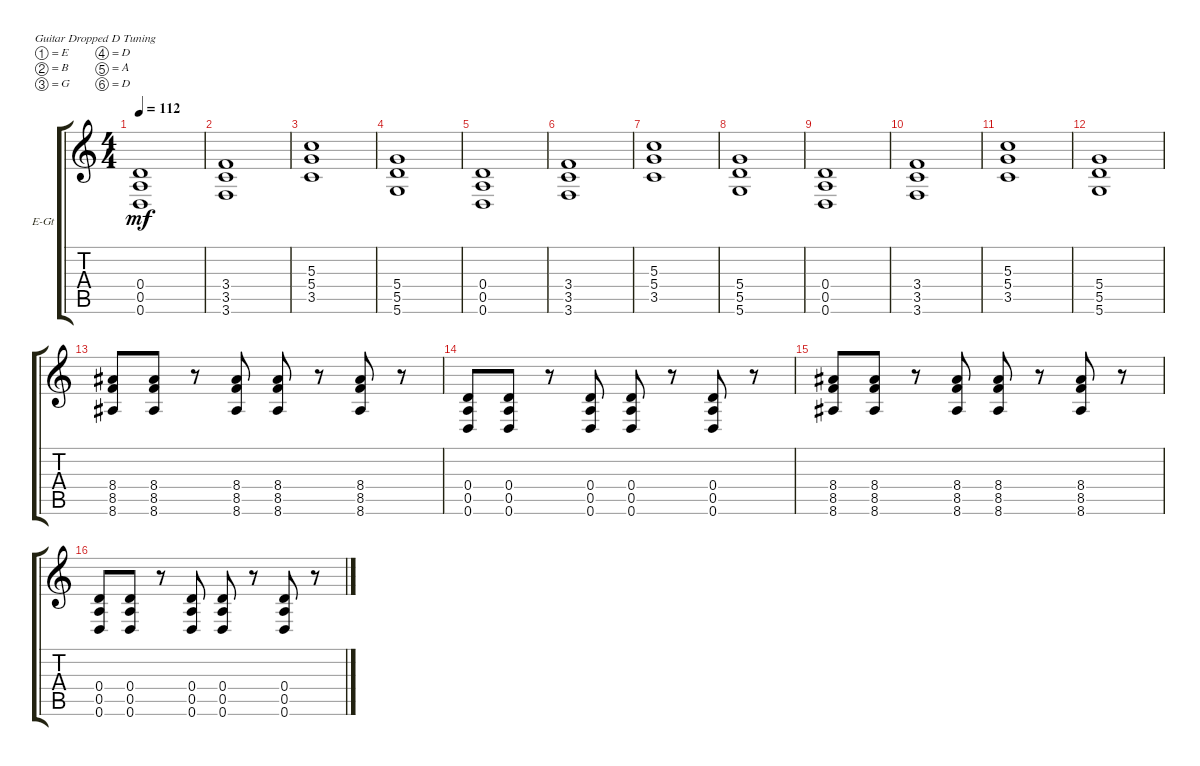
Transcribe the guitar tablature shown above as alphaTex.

\defaultSystemsLayout 4
\bracketExtendMode groupsimilarinstruments
\firstSystemTrackNameOrientation horizontal
\otherSystemsTrackNameOrientation horizontal
\track ("Electric Guitar(Talkbox)" "E-Gt") {instrument distortionguitar}
\staff {score tabs}
\tuning (E4 B3 G3 D3 A2 D2)
\ts (4 4)
\tempo 112
\clef g2
\ks c
(0.6 0.5 0.4).1{dy mf} |
(3.6 3.5 3.4).1 |
(3.5 5.4 5.3).1 |
(5.6 5.5 5.4).1 |
(0.6 0.5 0.4).1 |
(3.6 3.5 3.4).1 |
(3.5 5.4 5.3).1 |
(5.6 5.5 5.4).1 |
(0.6 0.5 0.4).1 |
(3.6 3.5 3.4).1 |
(3.5 5.4 5.3).1 |
(5.6 5.5 5.4).1 |
(8.5 8.6 8.4).8 (8.6 8.5 8.4).8 r.8 (8.6 8.5 8.4).8 (8.4 8.5 8.6).8 r.8 (8.6 8.5 8.4).8 r.8 |
(0.6 0.5 0.4).8 (0.4 0.5 0.6).8 r.8 (0.6 0.5 0.4).8 (0.4 0.5 0.6).8 r.8 (0.6 0.5 0.4).8 r.8 |
(8.5 8.6 8.4).8 (8.6 8.5 8.4).8 r.8 (8.6 8.5 8.4).8 (8.4 8.5 8.6).8 r.8 (8.6 8.5 8.4).8 r.8 |
(0.6 0.5 0.4).8 (0.4 0.5 0.6).8 r.8 (0.6 0.5 0.4).8 (0.4 0.5 0.6).8 r.8 (0.6 0.5 0.4).8 r.8
